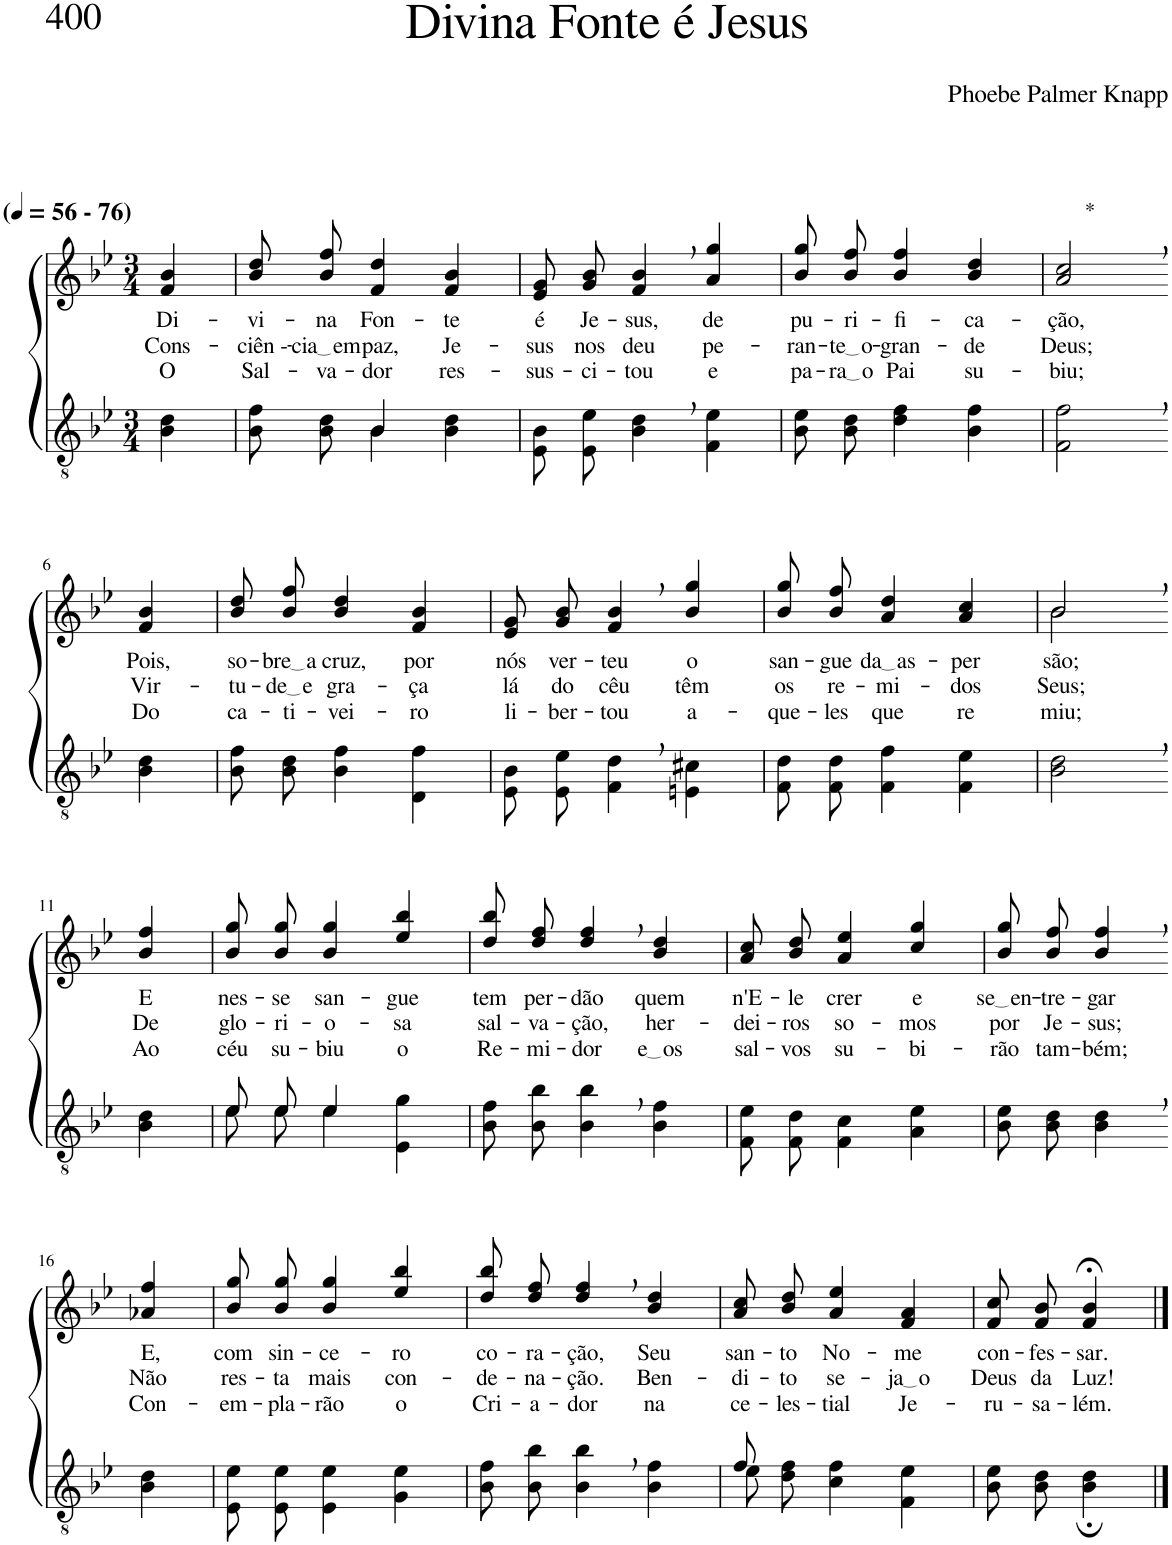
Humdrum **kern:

**kern	**kern	**text	**text	**text
*part2	*part1	*part1	*part1	*part1
*staff2	*staff1	*staff1	*staff1	*staff1
*I"Parte III e IV	*I"Parte I e II	*	*	*
*clefGv2	*clefG2	*	*	*
*Trd4c7	*Trd4c7	*	*	*
*k[b-e-]	*k[b-e-]	*	*	*
*M3/4	*M3/4	*	*	*
*MM56	*MM56	*	*	*
=1	=1	=1	=1	=1
!	!LO:TX:a:B:t=(	!	!	!
!	!LO:TX:a:B:t=- 76)	!	!	!
!	!	!LO:LY:b	!LO:LY:b	!LO:LY:b
4B-\ 4d\	4f/ 4b-/	Di-	Cons-	O
=2	=2	=2	=2	=2
*^	*	*	*	*
!	!	!	!LO:LY:b	!LO:LY:b	!LO:LY:b
8B-\ 8f\L	4ryy	8b-\ 8dd\L	-vi-	-ciên --	Sal-
!	!	!	!LO:LY:b	!LO:LY:b	!LO:LY:b
8B-\ 8d\J	.	8b-\ 8ff\J	-na	cia em	-va-
!	!	!	!LO:LY:b	!LO:LY:b	!LO:LY:b
4B-\	4B-/	4f/ 4dd/	Fon-	paz,	-dor
!	!	!	!LO:LY:b	!LO:LY:b	!LO:LY:b
4B-\ 4d\	4ryy	4f/ 4b-/	-te	Je-	res-
=3	=3	=3	=3	=3	=3
!	!	!	!LO:LY:b	!LO:LY:b	!LO:LY:b
*v	*v	*	*	*	*
8E-/ 8B-/L	8e-/ 8g/L	é	-sus	-sus-
!	!	!LO:LY:b	!LO:LY:b	!LO:LY:b
8E-/ 8e-/J	8g/ 8b-/J	Je-	nos	-ci-
!	!	!LO:LY:b	!LO:LY:b	!LO:LY:b
4B-\, 4d\,	4f/, 4b-/,	-sus,	deu	-tou
!	!	!LO:LY:b	!LO:LY:b	!LO:LY:b
4F\ 4e-\	4a/ 4gg/	de	pe-	e
=4	=4	=4	=4	=4
!	!	!LO:LY:b	!LO:LY:b	!LO:LY:b
8B-\ 8e-\L	8b-\ 8gg\L	pu-	-ran-	pa-
!	!	!LO:LY:b	!LO:LY:b	!LO:LY:b
8B-\ 8d\J	8b-\ 8ff\J	-ri-	te o	ra o
!	!	!LO:LY:b	!LO:LY:b	!LO:LY:b
4d\ 4f\	4b-/ 4ff/	-fi-	-gran-	Pai
!	!	!LO:LY:b	!LO:LY:b	!LO:LY:b
4B-\ 4f\	4b-/ 4dd/	-ca-	-de	su-
=5	=5	=5	=5	=5
!	!LO:TX:a:t=*	!	!	!
!	!	!LO:LY:b	!LO:LY:b	!LO:LY:b
2F\, 2f\,	2a/, 2cc/,	-ção,	Deus;	-biu;
!!LO:LB:g=z
=6-	=6-	=6-	=6-	=6-
!	!	!LO:LY:b	!LO:LY:b	!LO:LY:b
4B-\ 4d\	4f/ 4b-/	Pois,	Vir-	Do
=7	=7	=7	=7	=7
!	!	!LO:LY:b	!LO:LY:b	!LO:LY:b
8B-\ 8f\L	8b-\ 8dd\L	so-	-tu-	ca-
!	!	!LO:LY:b	!LO:LY:b	!LO:LY:b
8B-\ 8d\J	8b-\ 8ff\J	bre a	de e	-ti-
!	!	!LO:LY:b	!LO:LY:b	!LO:LY:b
4B-\ 4f\	4b-/ 4dd/	cruz,	gra-	-vei-
!	!	!LO:LY:b	!LO:LY:b	!LO:LY:b
4D\ 4f\	4f/ 4b-/	por	-ça	-ro
=8	=8	=8	=8	=8
!	!	!LO:LY:b	!LO:LY:b	!LO:LY:b
8E-/ 8B-/L	8e-/ 8g/L	nós	lá	li-
!	!	!LO:LY:b	!LO:LY:b	!LO:LY:b
8E-/ 8e-/J	8g/ 8b-/J	ver-	do	-ber-
!	!	!LO:LY:b	!LO:LY:b	!LO:LY:b
4F\, 4d\,	4f/, 4b-/,	-teu	cêu	-tou
!	!	!LO:LY:b	!LO:LY:b	!LO:LY:b
4En\ 4c#X\	4b-/ 4gg/	o	têm	a-
=9	=9	=9	=9	=9
!	!	!LO:LY:b	!LO:LY:b	!LO:LY:b
8F/ 8d/L	8b-\ 8gg\L	san-	os	-que-
!	!	!LO:LY:b	!LO:LY:b	!LO:LY:b
8F/ 8d/J	8b-\ 8ff\J	-gue	re-	-les
!	!	!LO:LY:b	!LO:LY:b	!LO:LY:b
4F\ 4f\	4a/ 4dd/	da as	-mi-	que
!	!	!LO:LY:b	!LO:LY:b	!LO:LY:b
4F\ 4e-\	4a/ 4cc/	-per-	-dos	re-
=10	=10	=10	=10	=10
*	*^	*	*	*
!	!	!	!LO:LY:b	!LO:LY:b	!LO:LY:b
2B-\, 2d\,	2b-,/	2b-\	-são;	Seus;	miu;
!!LO:LB:g=z
=11-	=11-	=11-	=11-	=11-	=11-
!	!	!	!LO:LY:b	!LO:LY:b	!LO:LY:b
*	*v	*v	*	*	*
4B-\ 4d\	4b-/ 4ff/	E	De	Ao
=12	=12	=12	=12	=12
*^	*	*	*	*
!	!	!	!LO:LY:b	!LO:LY:b	!LO:LY:b
8e-/L	8e-\L	8b-\ 8gg\L	nes-	glo-	céu
!	!	!	!LO:LY:b	!LO:LY:b	!LO:LY:b
8e-/J	8e-\J	8b-\ 8gg\J	-se	-ri-	su-
!	!	!	!LO:LY:b	!LO:LY:b	!LO:LY:b
4e-/	4e-\	4b-/ 4gg/	san-	-o-	-biu
!	!	!	!LO:LY:b	!LO:LY:b	!LO:LY:b
4ryy	4E-\ 4g\	4ee-/ 4bb-/	-gue	-sa	o
=13	=13	=13	=13	=13	=13
!	!	!	!LO:LY:b	!LO:LY:b	!LO:LY:b
*v	*v	*	*	*	*
8B-\ 8f\L	8dd\ 8bb-\L	tem	sal-	Re-
!	!	!LO:LY:b	!LO:LY:b	!LO:LY:b
8B-\ 8b-\J	8dd\ 8ff\J	per-	-va-	-mi-
!	!	!LO:LY:b	!LO:LY:b	!LO:LY:b
4B-\, 4b-\,	4dd/, 4ff/,	-dão	-ção,	-dor
!	!	!LO:LY:b	!LO:LY:b	!LO:LY:b
4B-\ 4f\	4b-/ 4dd/	quem	her-	e os
=14	=14	=14	=14	=14
!	!	!LO:LY:b	!LO:LY:b	!LO:LY:b
8F/ 8e-/L	8a\ 8cc\L	n'E-	-dei-	sal-
!	!	!LO:LY:b	!LO:LY:b	!LO:LY:b
8F/ 8d/J	8b-\ 8dd\J	-le	-ros	-vos
!	!	!LO:LY:b	!LO:LY:b	!LO:LY:b
4F\ 4c\	4a/ 4ee-/	crer	so-	su-
!	!	!LO:LY:b	!LO:LY:b	!LO:LY:b
4A\ 4e-\	4cc/ 4gg/	e	-mos	-bi-
=15	=15	=15	=15	=15
!	!	!LO:LY:b	!LO:LY:b	!LO:LY:b
8B-\ 8e-\L	8b-\ 8gg\L	se en	por	-rão
!	!	!LO:LY:b	!LO:LY:b	!LO:LY:b
8B-\ 8d\J	8b-\ 8ff\J	-tre-	Je-	tam-
!	!	!LO:LY:b	!LO:LY:b	!LO:LY:b
4B-\, 4d\,	4b-/, 4ff/,	-gar	-sus;	-bém;
!!LO:LB:g=z
=16-	=16-	=16-	=16-	=16-
!	!	!LO:LY:b	!LO:LY:b	!LO:LY:b
4B-\ 4d\	4a-X/ 4ff/	E,	Não	Con-
=17	=17	=17	=17	=17
!	!	!LO:LY:b	!LO:LY:b	!LO:LY:b
8E-/ 8e-/L	8b-\ 8gg\L	com	res-	-em-
!	!	!LO:LY:b	!LO:LY:b	!LO:LY:b
8E-/ 8e-/J	8b-\ 8gg\J	sin-	-ta	-pla-
!	!	!LO:LY:b	!LO:LY:b	!LO:LY:b
4E-\ 4e-\	4b-/ 4gg/	-ce-	mais	-rão
!	!	!LO:LY:b	!LO:LY:b	!LO:LY:b
4G\ 4e-\	4ee-/ 4bb-/	-ro	con-	o
=18	=18	=18	=18	=18
!	!	!LO:LY:b	!LO:LY:b	!LO:LY:b
8B-\ 8f\L	8dd\ 8bb-\L	co-	-de-	Cri-
!	!	!LO:LY:b	!LO:LY:b	!LO:LY:b
8B-\ 8b-\J	8dd\ 8ff\J	-ra-	-na-	-a-
!	!	!LO:LY:b	!LO:LY:b	!LO:LY:b
4B-\, 4b-\,	4dd/, 4ff/,	-ção,	-ção.	-dor
!	!	!LO:LY:b	!LO:LY:b	!LO:LY:b
4B-\ 4f\	4b-/ 4dd/	Seu	Ben-	na
=19	=19	=19	=19	=19
*^	*	*	*	*
!	!	!	!LO:LY:b	!LO:LY:b	!LO:LY:b
8f/	8e-\L	8a\ 8cc\L	san-	-di-	ce-
!	!	!	!LO:LY:b	!LO:LY:b	!LO:LY:b
2ryy	8d\ 8f\J	8b-\ 8dd\J	-to	-to	-les-
!	!	!	!LO:LY:b	!LO:LY:b	!LO:LY:b
.	4c\ 4f\	4a/ 4ee-/	No-	se-	-tial
!	!	!	!LO:LY:b	!LO:LY:b	!LO:LY:b
.	4F\ 4e-\	4f/ 4a/	-me	ja o	Je-
8ryy	.	.	.	.	.
*v	*v	*	*	*	*
=20	=20	=20	=20	=20
!	!	!LO:LY:b	!LO:LY:b	!LO:LY:b
8B-\ 8e-\L	8f/ 8cc/L	con-	Deus	-ru-
!	!	!LO:LY:b	!LO:LY:b	!LO:LY:b
8B-\ 8d\J	8f/ 8b-/J	-fes-	da	-sa-
!	!	!LO:LY:b	!LO:LY:b	!LO:LY:b
4B-\; 4d\;	4f/;< 4b-/;<	-sar.	Luz!	-lém.
==	==	==	==	==
*-	*-	*-	*-	*-
